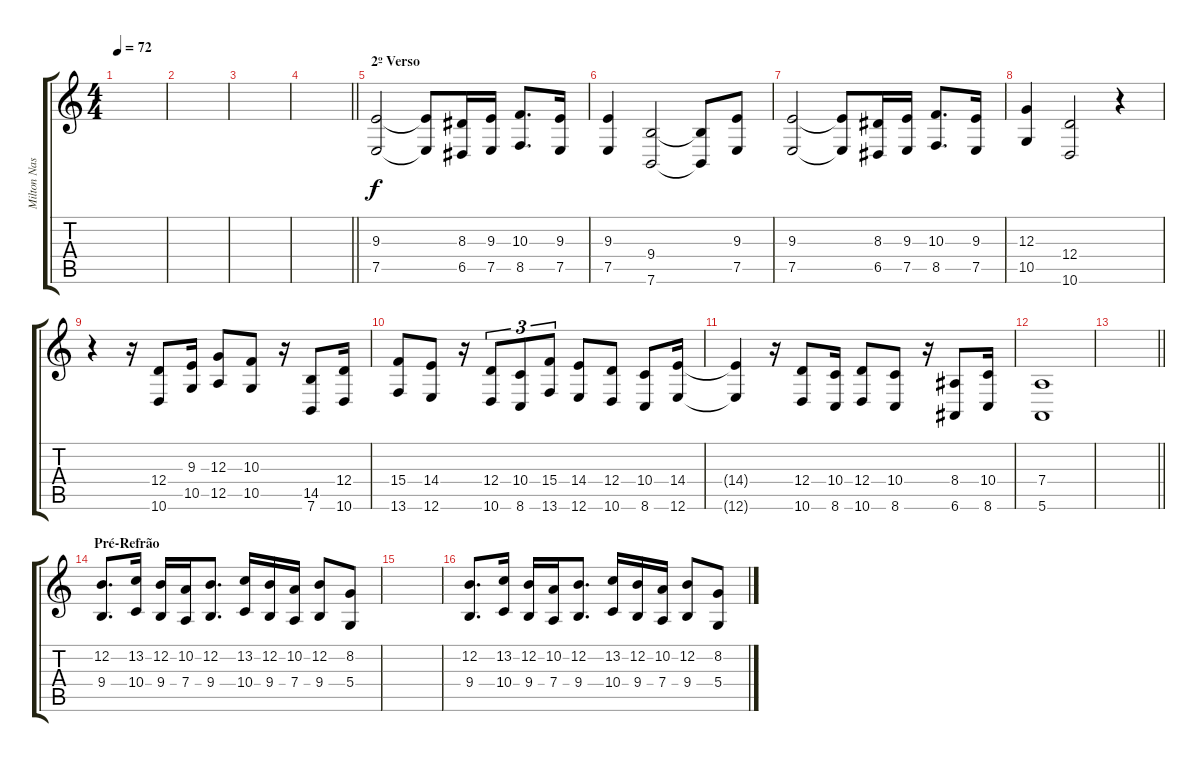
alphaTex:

\track ("Milton Nascimento" "Milton Nas") {instrument oboe}
\staff {score tabs}
\tuning (E4 B3 G3 D3 A2 E2) {hide}
\ts (4 4)
\tempo 72
\clef g2
\ks c
|
|
|
\barLineRight lightlight
|
\section ("" "2º Verso")
(9.3 7.5).2 (9.3{t} 7.5{t}).8 (8.3 6.5).16 (9.3 7.5).16 (10.3 8.5).8{d} (9.3 7.5).16 |
(9.3 7.5).4 (9.4 7.6).2 (9.4{t} 7.6{t}).8 (9.3 7.5).8 |
(9.3 7.5).2 (9.3{t} 7.5{t}).8 (8.3 6.5).16 (9.3 7.5).16 (10.3 8.5).8{d} (9.3 7.5).16 |
(12.3 10.5).4 (12.4 10.6).2 r.4 |
r.4 r.16 (12.4 10.6).8 (9.3 10.5).16 (12.3 12.5).8 (10.3 10.5).8 r.16 (14.5 7.6).8 (12.4 10.6).16 |
(15.4 13.6).8 (14.4 12.6).8 r.16 (12.4 10.6).8{tu (3 2)} (10.4 8.6).8{tu (3 2)} (15.4 13.6).8{tu (3 2)} (14.4 12.6).8 (12.4 10.6).8 (10.4 8.6).8 (14.4 12.6).16 |
(14.4{t} 12.6{t}).4 r.16 (12.4 10.6).8 (10.4 8.6).16 (12.4 10.6).8 (10.4 8.6).8 r.16 (8.4 6.6).8 (10.4 8.6).16 |
(7.4 5.6).1 |
\barLineRight lightlight
|
\section ("" "Pré-Refrão")
(12.2 9.4).8{d} (13.2 10.4).16 (12.2 9.4).16 (10.2 7.4).16 (12.2 9.4).8{d} (13.2 10.4).16 (12.2 9.4).16 (10.2 7.4).16 (12.2 9.4).8 (8.2 5.4).8 |
|
(12.2 9.4).8{d} (13.2 10.4).16 (12.2 9.4).16 (10.2 7.4).16 (12.2 9.4).8{d} (13.2 10.4).16 (12.2 9.4).16 (10.2 7.4).16 (12.2 9.4).8 (8.2 5.4).8
